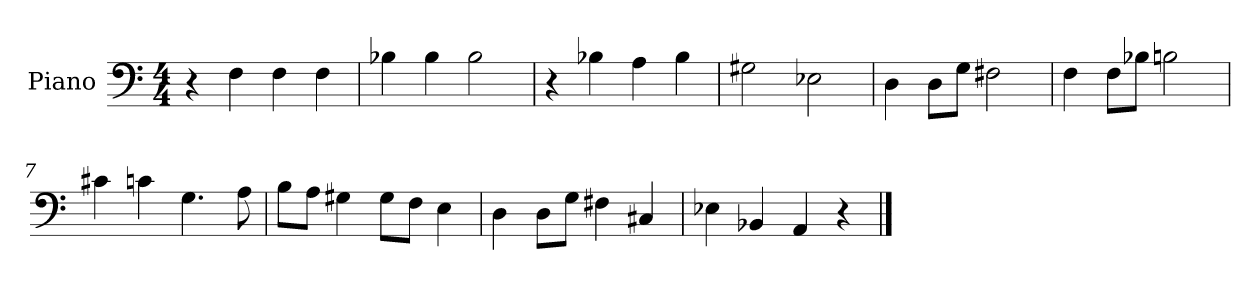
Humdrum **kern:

**kern
*part1
*staff1
*I"Piano
*I'Pno.
*clefF4
*k[]
*M4/4
*MM120
=1
4r
4F\
4F\
4F\
=2
4B-X\
4B-\
2B-\
=3
4r
4B-X\
4A\
4B-\
=4
2G#X\
2E-X\
=5
4D\
8D\L
8G\J
2F#X\
=6
4F\
8F\L
8B-X\J
2Bn\
=7
4c#X\
4cn\
4.G\
8A\
=8
8B\L
8A\J
4G#X\
8G#\L
8F\J
4E\
!!LO:LB:g=z
=9
4D\
8D\L
8G\J
4F#X\
4C#X/
=10
4E-X\
4BB-X/
4AA/
4r
==
*-
